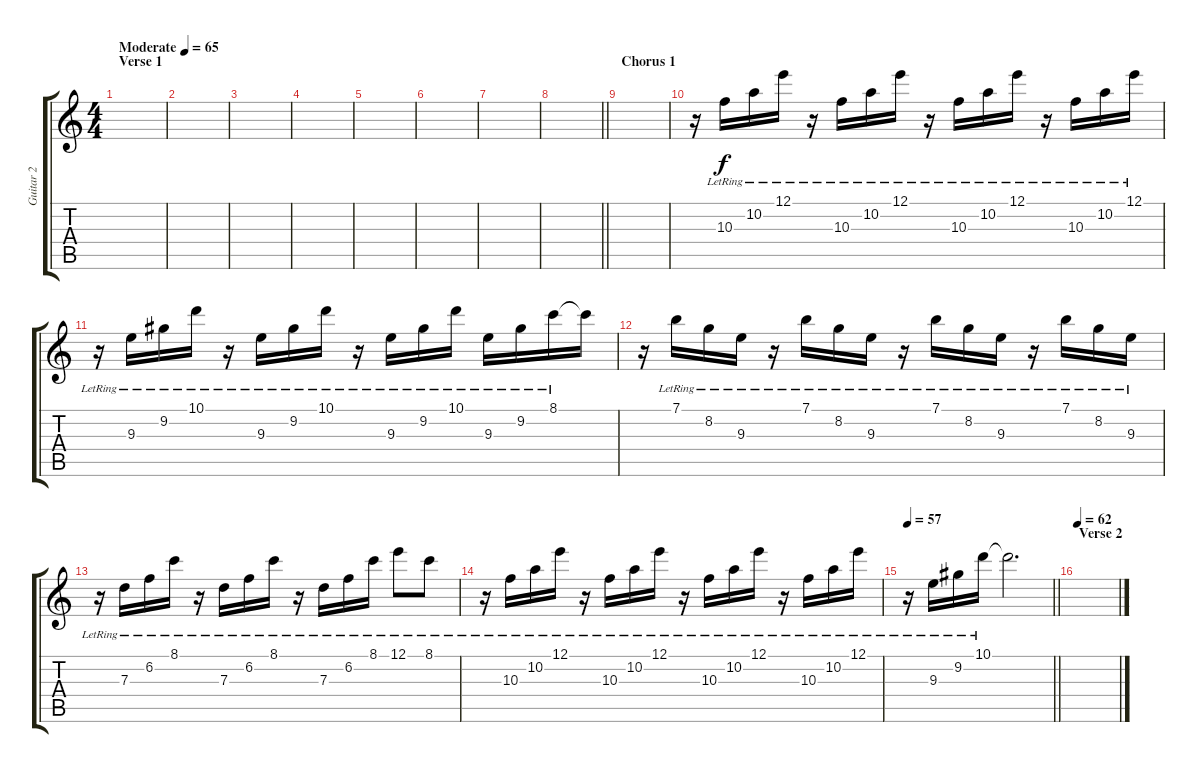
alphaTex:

\track ("Guitar 2" "Guitar 2") {instrument acousticguitarsteel}
\staff {score tabs}
\tuning (E4 B3 G3 D3 A2 E2) {hide}
\ts (4 4)
\section ("" "Verse 1")
\tempo (65 "Moderate")
\clef g2
\ks c
|
|
|
|
|
|
|
\barLineRight lightlight
|
\section ("" "Chorus 1")
|
r.16 10.3{lr}.16 10.2{lr}.16 12.1{lr}.16 r.16 10.3{lr}.16 10.2{lr}.16 12.1{lr}.16 r.16 10.3{lr}.16 10.2{lr}.16 12.1{lr}.16 r.16 10.3{lr}.16 10.2{lr}.16 12.1{lr}.16 |
r.16 9.3{lr}.16 9.2{lr}.16 10.1{lr}.16 r.16 9.3{lr}.16 9.2{lr}.16 10.1{lr}.16 r.16 9.3{lr}.16 9.2{lr}.16 10.1{lr}.16 9.3{lr}.16 9.2{lr}.16 8.1{lr}.16 8.1{t}.16 |
r.16 7.1{lr}.16 8.2{lr}.16 9.3{lr}.16 r.16 7.1{lr}.16 8.2{lr}.16 9.3{lr}.16 r.16 7.1{lr}.16 8.2{lr}.16 9.3{lr}.16 r.16 7.1{lr}.16 8.2{lr}.16 9.3{lr}.16 |
r.16 7.3{lr}.16 6.2{lr}.16 8.1{lr}.16 r.16 7.3{lr}.16 6.2{lr}.16 8.1{lr}.16 r.16 7.3{lr}.16 6.2{lr}.16 8.1{lr}.16 12.1{lr}.8 8.1{lr}.8 |
r.16 10.3{lr}.16 10.2{lr}.16 12.1{lr}.16 r.16 10.3{lr}.16 10.2{lr}.16 12.1{lr}.16 r.16 10.3{lr}.16 10.2{lr}.16 12.1{lr}.16 r.16 10.3{lr}.16 10.2{lr}.16 12.1{lr}.16 |
\tempo 57
\barLineRight lightlight
r.16 9.3{lr}.16 9.2{lr}.16 10.1{lr}.16 10.1{t}.2{d} |
\section ("" "Verse 2")
\tempo 62
